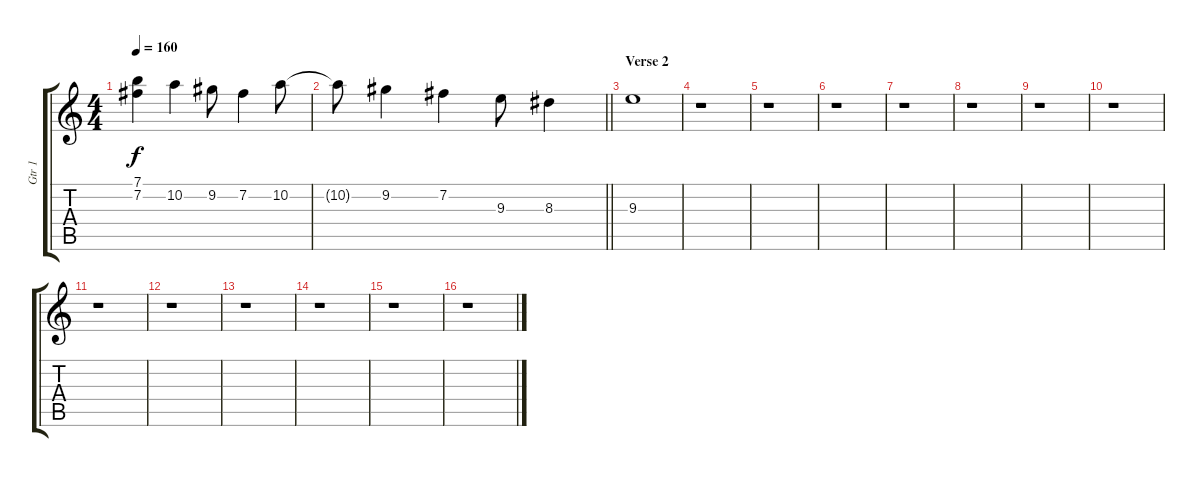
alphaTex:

\track ("Gtr 1" "Gtr 1") {instrument electricguitarclean}
\staff {score tabs}
\tuning (E4 B3 G3 D3 A2 E2) {hide}
\ts (4 4)
\tempo 160
\clef g2
\ks c
(7.1 7.2).4{dy f} 10.2.4 9.2.8 7.2.4 10.2.8 |
\barLineRight lightlight
10.2{t}.8 9.2.4 7.2.4 9.3.8 8.3.4 |
\section ("" "Verse 2")
9.3.1 |
r.1 |
r.1 |
r.1 |
r.1 |
r.1 |
r.1 |
r.1 |
r.1 |
r.1 |
r.1 |
r.1 |
r.1 |
r.1
